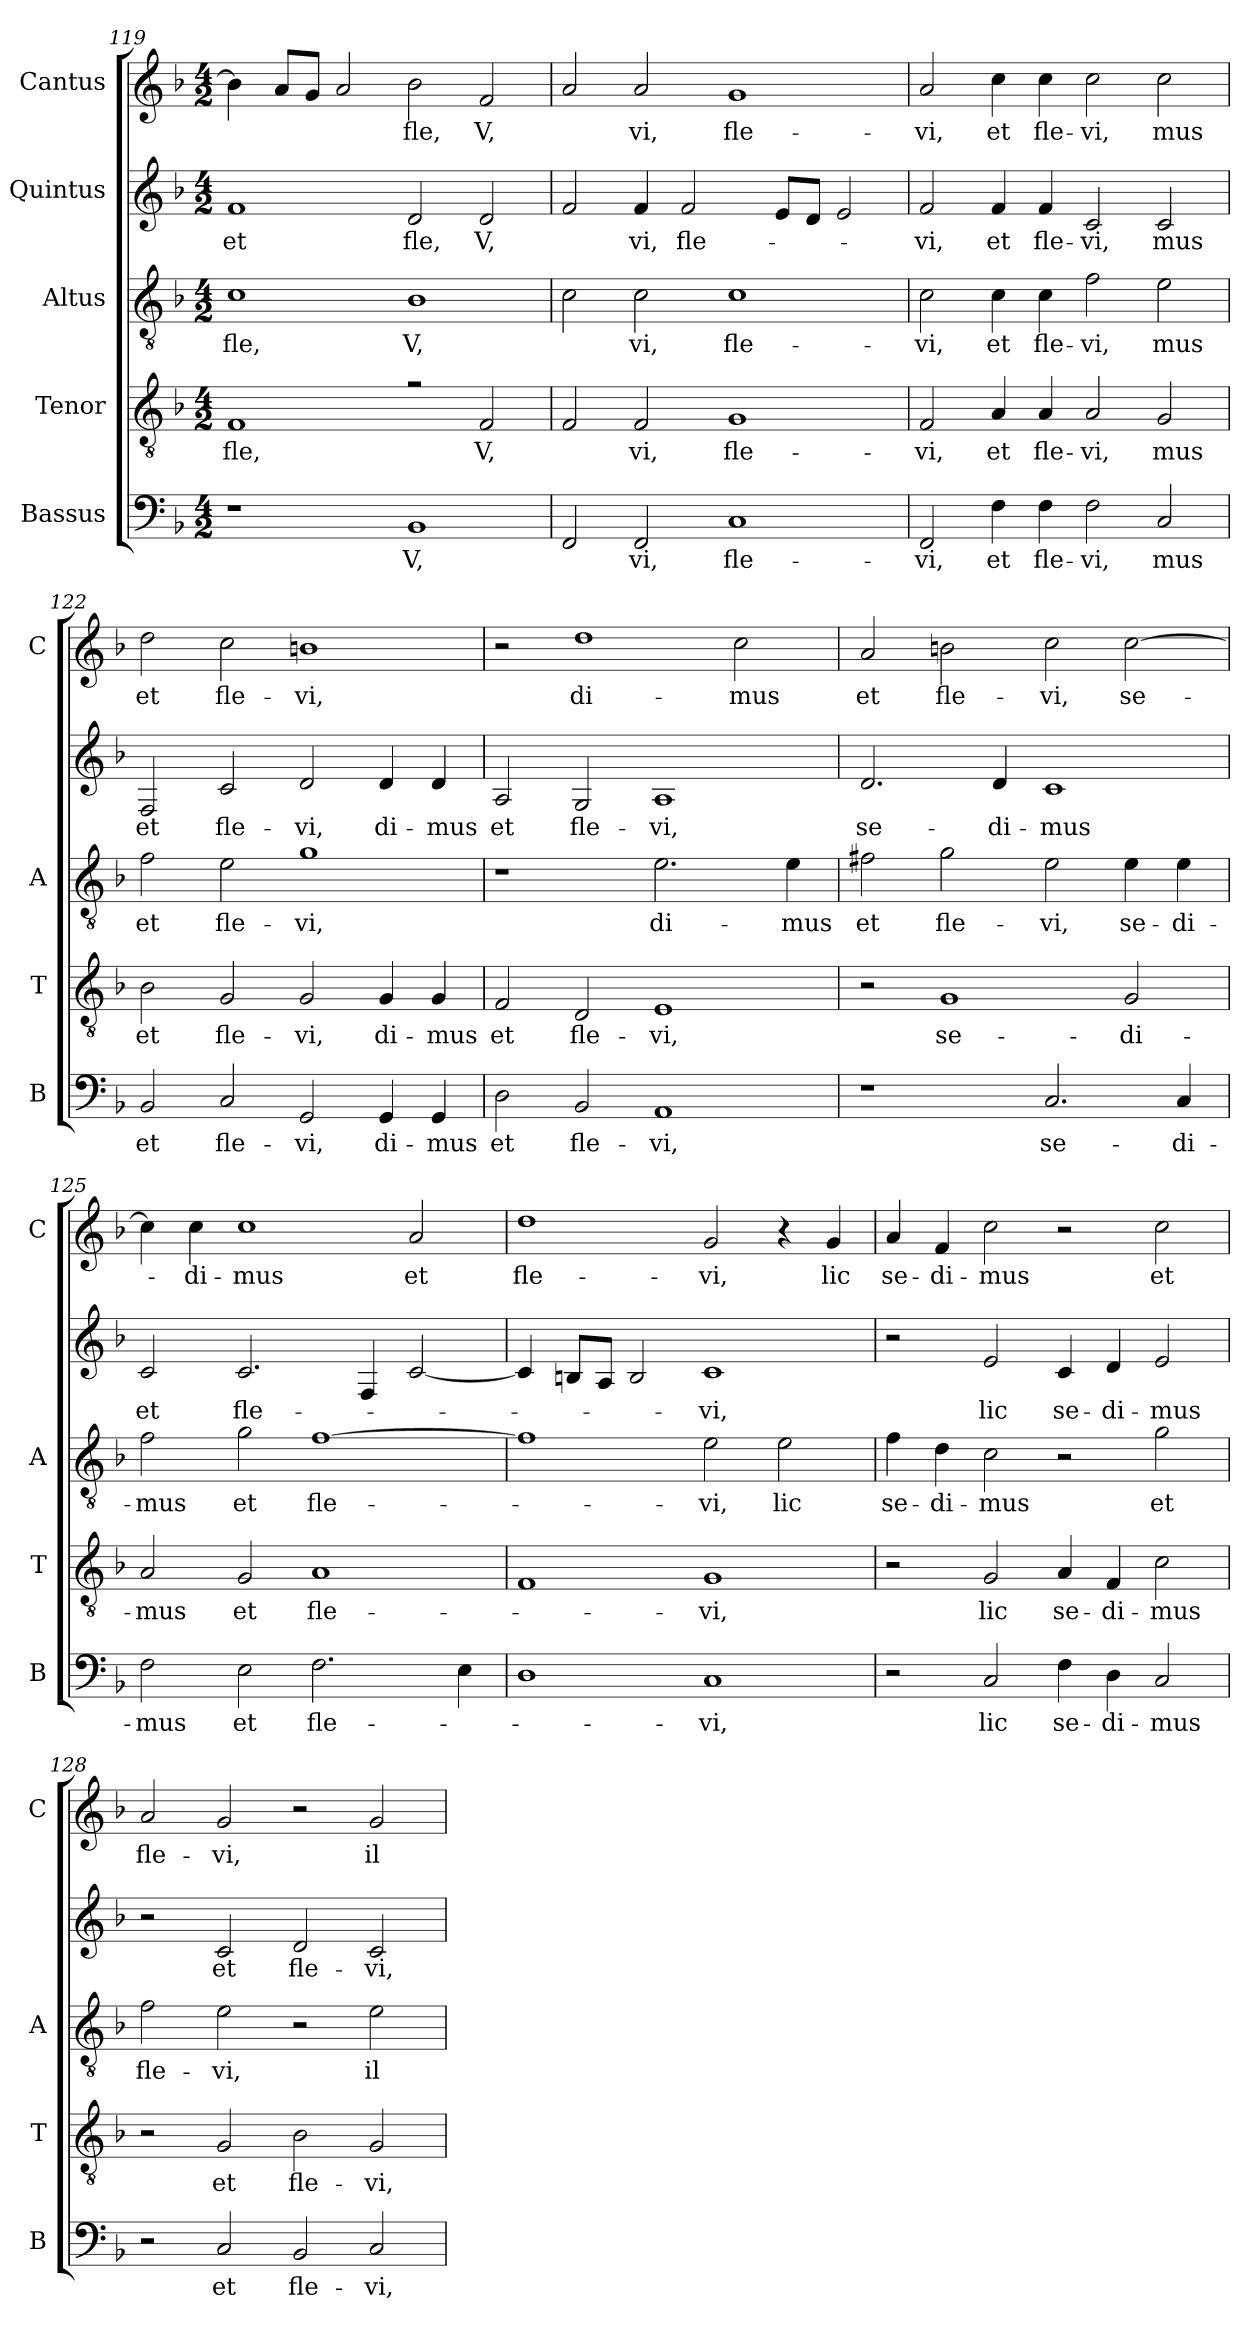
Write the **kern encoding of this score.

**kern	**text	**kern	**text	**kern	**text	**kern	**text	**kern	**text
*part5	*part5	*part4	*part4	*part3	*part3	*part2	*part2	*part1	*part1
*staff5	*staff5	*staff4	*staff4	*staff3	*staff3	*staff2	*staff2	*staff1	*staff1
*I"Bassus	*	*I"Tenor	*	*I"Altus	*	*I"Quintus	*	*I"Cantus	*
*I'B	*	*I'T	*	*I'A	*	*	*	*I'C	*
*clefF4	*	*clefGv2	*	*clefGv2	*	*clefG2	*	*clefG2	*
*k[b-]	*	*k[b-]	*	*k[b-]	*	*k[b-]	*	*k[b-]	*
*F:	*	*F:	*	*F:	*	*F:	*	*F:	*
*M4/2	*	*M4/2	*	*M4/2	*	*M4/2	*	*M4/2	*
=119	=119	=119	=119	=119	=119	=119	=119	=119	=119
!	!	!	!LO:LY:b	!	!LO:LY:b	!	!LO:LY:b	!	!
1r	.	1F	fle,	1c	fle,	1f	et	4b-\]	.
.	.	.	.	.	.	.	.	8a/L	.
.	.	.	.	.	.	.	.	8g/J	.
.	.	.	.	.	.	.	.	2a/	.
!	!LO:LY:b	!	!	!	!LO:LY:b	!	!LO:LY:b	!	!LO:LY:b
1BB-	V,	2rf	.	1B-	V,	2d/	fle,	2b-\	fle,
!	!	!	!LO:LY:b	!	!	!	!LO:LY:b	!	!LO:LY:b
.	.	2F/	V,	.	.	2d/	V,	2f/	V,
!!LO:LB:g=z
=120!	=120!	=120!	=120!	=120!	=120!	=120!	=120!	=120!	=120!
2FF/	.	2F/	.	2c\	.	2f/	.	2a/	.
!	!LO:LY:b	!	!LO:LY:b	!	!LO:LY:b	!	!LO:LY:b	!	!LO:LY:b
2FF/	vi,	2F/	vi,	2c\	vi,	4f/	vi,	2a/	vi,
!	!	!	!	!	!	!	!LO:LY:b	!	!
.	.	.	.	.	.	2f/	fle-	.	.
!	!LO:LY:b	!	!LO:LY:b	!	!LO:LY:b	!	!	!	!LO:LY:b
1C	fle-	1G	fle-	1c	fle-	.	.	1g	fle-
.	.	.	.	.	.	8e/L	.	.	.
.	.	.	.	.	.	8d/J	.	.	.
.	.	.	.	.	.	2e/	.	.	.
=121	=121	=121	=121	=121	=121	=121	=121	=121	=121
!	!LO:LY:b	!	!LO:LY:b	!	!LO:LY:b	!	!LO:LY:b	!	!LO:LY:b
2FF/	-vi,	2F/	-vi,	2c\	-vi,	2f/	-vi,	2a/	-vi,
!	!LO:LY:b	!	!LO:LY:b	!	!LO:LY:b	!	!LO:LY:b	!	!LO:LY:b
4F\	et	4A/	et	4c\	et	4f/	et	4cc\	et
!	!LO:LY:b	!	!LO:LY:b	!	!LO:LY:b	!	!LO:LY:b	!	!LO:LY:b
4F\	fle-	4A/	fle-	4c\	fle-	4f/	fle-	4cc\	fle-
!	!LO:LY:b	!	!LO:LY:b	!	!LO:LY:b	!	!LO:LY:b	!	!LO:LY:b
2F\	-vi,	2A/	-vi,	2f\	-vi,	2c/	-vi,	2cc\	-vi,
!	!LO:LY:b	!	!LO:LY:b	!	!LO:LY:b	!	!LO:LY:b	!	!LO:LY:b
2C/	mus	2G/	mus	2e\	mus	2c/	mus	2cc\	mus
=122	=122	=122	=122	=122	=122	=122	=122	=122	=122
!	!LO:LY:b	!	!LO:LY:b	!	!LO:LY:b	!	!LO:LY:b	!	!LO:LY:b
2BB-/	et	2B-\	et	2f\	et	2F/	et	2dd\	et
!	!LO:LY:b	!	!LO:LY:b	!	!LO:LY:b	!	!LO:LY:b	!	!LO:LY:b
2C/	fle-	2G/	fle-	2e\	fle-	2c/	fle-	2cc\	fle-
!	!LO:LY:b	!	!LO:LY:b	!	!LO:LY:b	!	!LO:LY:b	!	!LO:LY:b
2GG/	-vi,	2G/	-vi,	1g	-vi,	2d/	-vi,	1bn	-vi,
!	!LO:LY:b	!	!LO:LY:b	!	!	!	!LO:LY:b	!	!
4GG/	di-	4G/	di-	.	.	4d/	di-	.	.
!	!LO:LY:b	!	!LO:LY:b	!	!	!	!LO:LY:b	!	!
4GG/	-mus	4G/	-mus	.	.	4d/	-mus	.	.
=123	=123	=123	=123	=123	=123	=123	=123	=123	=123
!	!LO:LY:b	!	!LO:LY:b	!	!	!	!LO:LY:b	!	!
2D\	et	2F/	et	1r	.	2A/	et	2r	.
!	!LO:LY:b	!	!LO:LY:b	!	!	!	!LO:LY:b	!	!LO:LY:b
2BB-/	fle-	2D/	fle-	.	.	2G/	fle-	1dd	di-
!	!LO:LY:b	!	!LO:LY:b	!	!LO:LY:b	!	!LO:LY:b	!	!
1AA	-vi,	1E	-vi,	2.e\	di-	1A	-vi,	.	.
!	!	!	!	!	!	!	!	!	!LO:LY:b
.	.	.	.	.	.	.	.	2cc\	-mus
!	!	!	!	!	!LO:LY:b	!	!	!	!
.	.	.	.	4e\	-mus	.	.	.	.
=124	=124	=124	=124	=124	=124	=124	=124	=124	=124
!	!	!	!	!	!LO:LY:b	!	!LO:LY:b	!	!LO:LY:b
1r	.	2r	.	2f#X\	et	2.d/	se-	2a/	et
!	!	!	!LO:LY:b	!	!LO:LY:b	!	!	!	!LO:LY:b
.	.	1G	se-	2g\	fle-	.	.	2bn\	fle-
!	!	!	!	!	!	!	!LO:LY:b	!	!
.	.	.	.	.	.	4d/	-di-	.	.
!	!LO:LY:b	!	!	!	!LO:LY:b	!	!LO:LY:b	!	!LO:LY:b
2.C/	se-	.	.	2e\	-vi,	1c	-mus	2cc\	-vi,
!	!	!	!LO:LY:b	!	!LO:LY:b	!	!	!	!LO:LY:b
.	.	2G/	-di-	4e\	se-	.	.	[2cc\	se-
!	!LO:LY:b	!	!	!	!LO:LY:b	!	!	!	!
4C/	-di-	.	.	4e\	-di-	.	.	.	.
=125	=125	=125	=125	=125	=125	=125	=125	=125	=125
!	!LO:LY:b	!	!LO:LY:b	!	!LO:LY:b	!	!LO:LY:b	!	!
2F\	-mus	2A/	-mus	2f\	-mus	2c/	et	4cc\]	.
!	!	!	!	!	!	!	!	!	!LO:LY:b
.	.	.	.	.	.	.	.	4cc\	-di-
!	!LO:LY:b	!	!LO:LY:b	!	!LO:LY:b	!	!LO:LY:b	!	!LO:LY:b
2E\	et	2G/	et	2g\	et	2.c/	fle-	1cc	-mus
!	!LO:LY:b	!	!LO:LY:b	!	!LO:LY:b	!	!	!	!
2.F\	fle-	1A	fle-	[1f	fle-	.	.	.	.
.	.	.	.	.	.	4F/	.	.	.
!	!	!	!	!	!	!	!	!	!LO:LY:b
.	.	.	.	.	.	[2c/	.	2a/	et
4E\	.	.	.	.	.	.	.	.	.
!!LO:PB:g=z
=126	=126	=126	=126	=126	=126	=126	=126	=126	=126
!	!	!	!	!	!	!	!	!	!LO:LY:b
1D	.	1F	.	1f]	.	4c/]	.	1dd	fle-
.	.	.	.	.	.	8Bn/L	.	.	.
.	.	.	.	.	.	8A/J	.	.	.
.	.	.	.	.	.	2B/	.	.	.
!	!LO:LY:b	!	!LO:LY:b	!	!LO:LY:b	!	!LO:LY:b	!	!LO:LY:b
1C	-vi,	1G	-vi,	2e\	-vi,	1c	-vi,	2g/	-vi,
!	!	!	!	!	!LO:LY:b	!	!	!	!
.	.	.	.	2e\	lic	.	.	4r	.
!	!	!	!	!	!	!	!	!	!LO:LY:b
.	.	.	.	.	.	.	.	4g/	lic
=127	=127	=127	=127	=127	=127	=127	=127	=127	=127
!	!	!	!	!	!LO:LY:b	!	!	!	!LO:LY:b
2r	.	2r	.	4f\	se-	2r	.	4a/	se-
!	!	!	!	!	!LO:LY:b	!	!	!	!LO:LY:b
.	.	.	.	4d\	-di-	.	.	4f/	-di-
!	!LO:LY:b	!	!LO:LY:b	!	!LO:LY:b	!	!LO:LY:b	!	!LO:LY:b
2C/	lic	2G/	lic	2c\	-mus	2e/	lic	2cc\	-mus
!	!LO:LY:b	!	!LO:LY:b	!	!	!	!LO:LY:b	!	!
4F\	se-	4A/	se-	2r	.	4c/	se-	2r	.
!	!LO:LY:b	!	!LO:LY:b	!	!	!	!LO:LY:b	!	!
4D\	-di-	4F/	-di-	.	.	4d/	-di-	.	.
!	!LO:LY:b	!	!LO:LY:b	!	!LO:LY:b	!	!LO:LY:b	!	!LO:LY:b
2C/	-mus	2c\	-mus	2g\	et	2e/	-mus	2cc\	et
=128	=128	=128	=128	=128	=128	=128	=128	=128	=128
!	!	!	!	!	!LO:LY:b	!	!	!	!LO:LY:b
2r	.	2r	.	2f\	fle-	2r	.	2a/	fle-
!	!LO:LY:b	!	!LO:LY:b	!	!LO:LY:b	!	!LO:LY:b	!	!LO:LY:b
2C/	et	2G/	et	2e\	-vi,	2c/	et	2g/	-vi,
!	!LO:LY:b	!	!LO:LY:b	!	!	!	!LO:LY:b	!	!
2BB-/	fle-	2B-\	fle-	2r	.	2d/	fle-	2r	.
!	!LO:LY:b	!	!LO:LY:b	!	!LO:LY:b	!	!LO:LY:b	!	!LO:LY:b
2C/	-vi,	2G/	-vi,	2e\	il-	2c/	-vi,	2g/	il-
=	=	=	=	=	=	=	=	=	=
*-	*-	*-	*-	*-	*-	*-	*-	*-	*-
